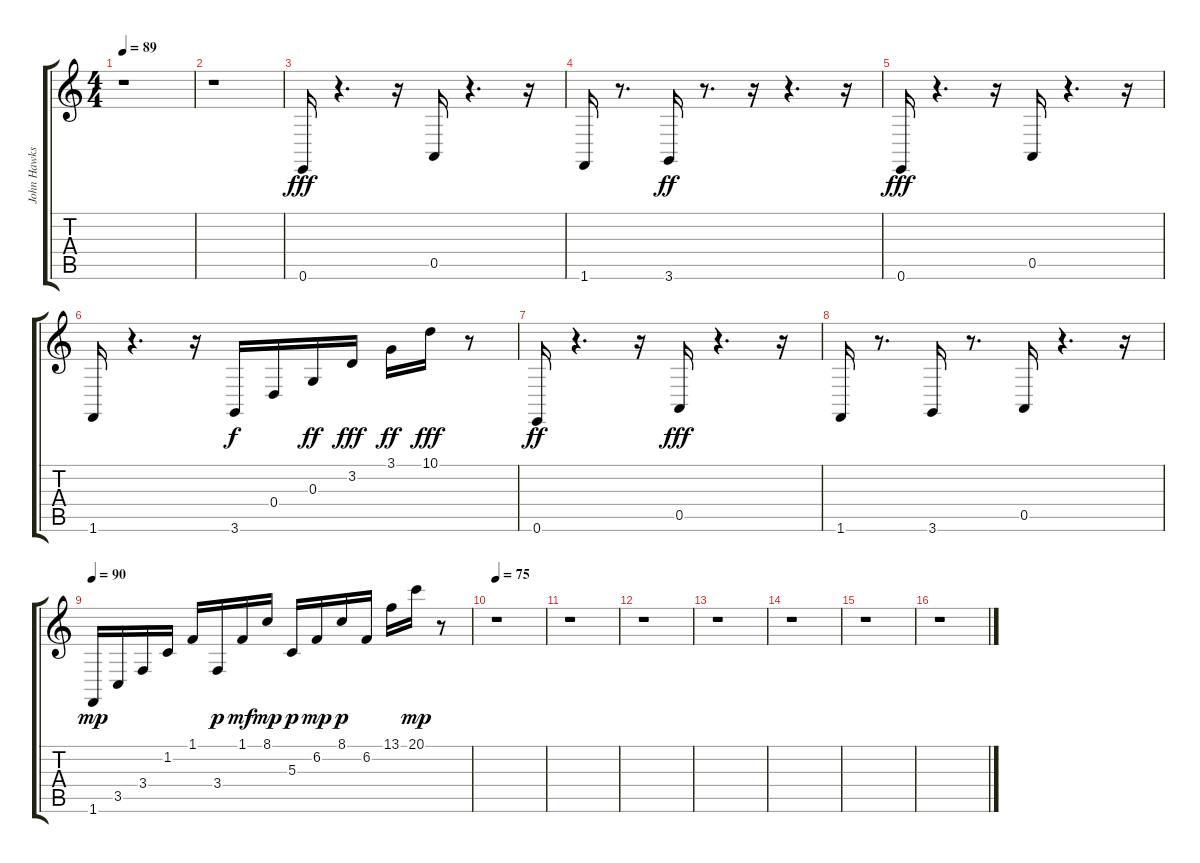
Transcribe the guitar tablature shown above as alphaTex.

\track ("John Hawksley" "John Hawks") {instrument brightacousticpiano}
\staff {score tabs}
\tuning (E4 B3 G3 D3 A2 E2) {hide}
\ts (4 4)
\tempo 89
\clef g2
\ks c
r.1{dy mp} |
r.1 |
0.6.16{dy fff} r.4{d} r.16 0.5.16 r.4{d} r.16 |
1.6.16 r.8{d} 3.6.16{dy ff} r.8{d} r.16 r.4{d} r.16 |
0.6.16{dy fff} r.4{d} r.16 0.5.16 r.4{d} r.16 |
1.6.16 r.4{d} r.16 3.6.16{dy f} 0.4.16 0.3.16{dy ff} 3.2.16{dy fff} 3.1.16{dy ff} 10.1.16{dy fff} r.8 |
0.6.16{dy ff} r.4{d} r.16 0.5.16{dy fff} r.4{d} r.16 |
1.6.16 r.8{d} 3.6.16 r.8{d} 0.5.16 r.4{d} r.16 |
\tempo 90
1.6.16{dy mp} 3.5.16 3.4.16 1.2.16 1.1.16 3.4.16{dy p} 1.1.16{dy mf} 8.1.16{dy mp} 5.3.16{dy p} 6.2.16{dy mp} 8.1.16{dy p} 6.2.16 13.1.16 20.1.16{dy mp} r.8 |
\tempo 75
r.1 |
r.1 |
r.1 |
r.1 |
r.1 |
r.1 |
r.1
